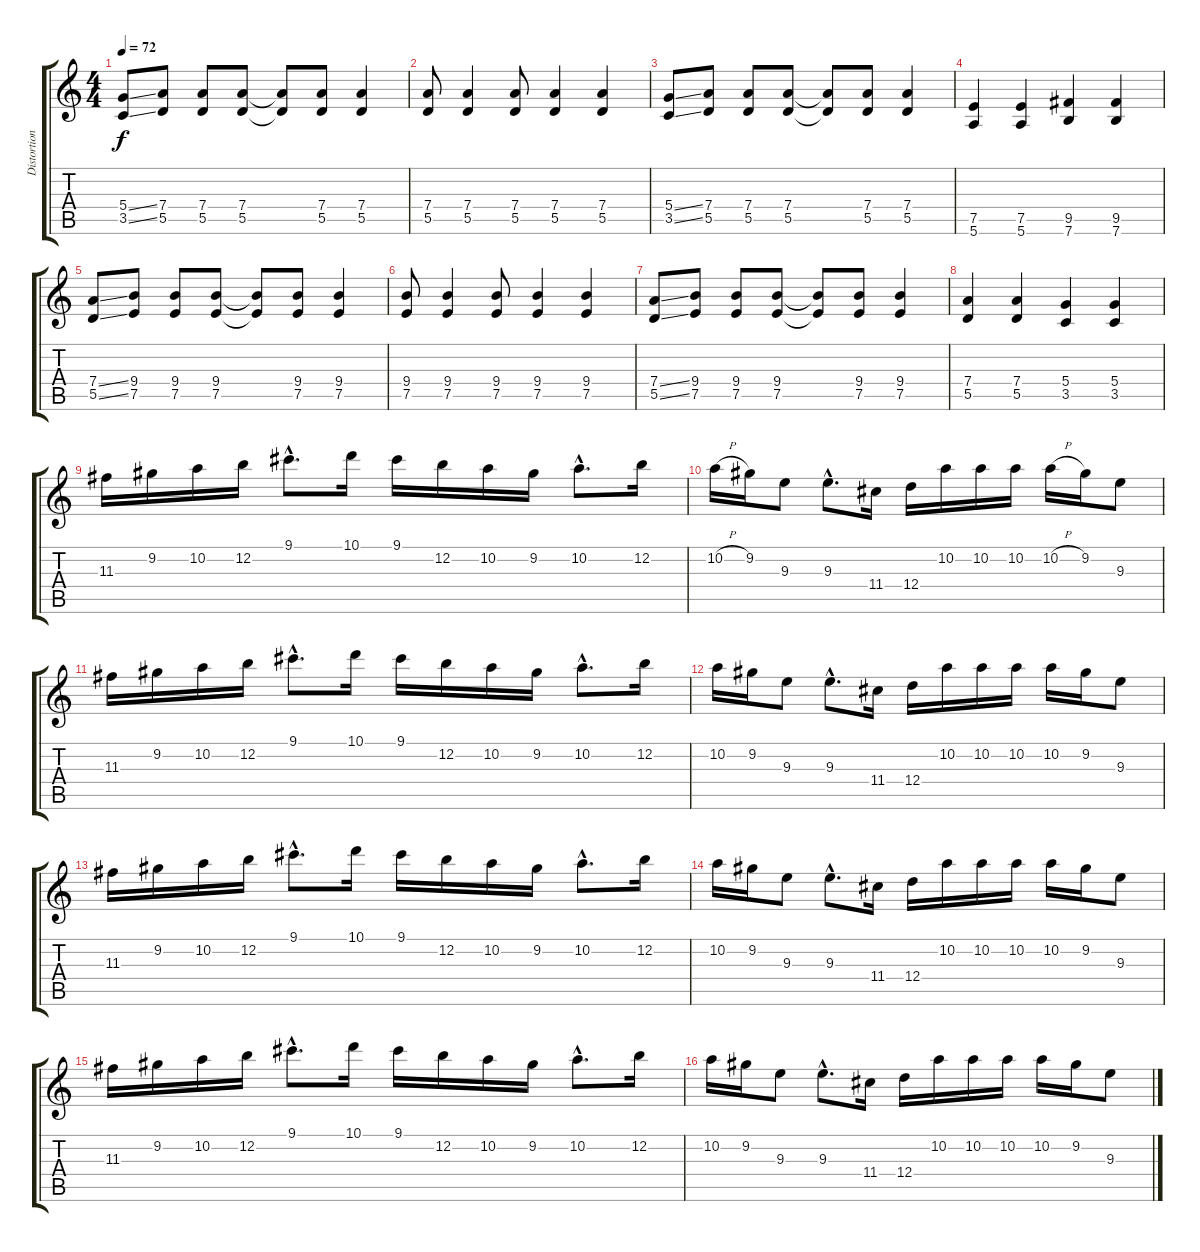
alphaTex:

\track ("Distortion Guitar 2" "Distortion") {instrument distortionguitar}
\staff {score tabs}
\tuning (E4 B3 G3 D3 A2 E2) {hide}
\ts (4 4)
\tempo 72
\clef g2
\ks c
(5.4{ss} 3.5{ss}).8{dy f} (7.4 5.5).8 (7.4 5.5).8 (7.4 5.5).8 (7.4{t} 5.5{t}).8 (7.4 5.5).8 (7.4 5.5).4 |
(7.4 5.5).8 (7.4 5.5).4 (7.4 5.5).8 (7.4 5.5).4 (7.4 5.5).4 |
(5.4{ss} 3.5{ss}).8 (7.4 5.5).8 (7.4 5.5).8 (7.4 5.5).8 (7.4{t} 5.5{t}).8 (7.4 5.5).8 (7.4 5.5).4 |
(7.5 5.6).4 (7.5 5.6).4 (9.5 7.6).4 (9.5 7.6).4 |
(7.4{ss} 5.5{ss}).8 (9.4 7.5).8 (9.4 7.5).8 (9.4 7.5).8 (9.4{t} 7.5{t}).8 (9.4 7.5).8 (9.4 7.5).4 |
(9.4 7.5).8 (9.4 7.5).4 (9.4 7.5).8 (9.4 7.5).4 (9.4 7.5).4 |
(7.4{ss} 5.5{ss}).8 (9.4 7.5).8 (9.4 7.5).8 (9.4 7.5).8 (9.4{t} 7.5{t}).8 (9.4 7.5).8 (9.4 7.5).4 |
(7.4 5.5).4 (7.4 5.5).4 (5.4 3.5).4 (5.4 3.5).4 |
11.3.16 9.2.16 10.2.16 12.2.16 9.1{hac}.8{d} 10.1.16 9.1.16 12.2.16 10.2.16 9.2.16 10.2{hac}.8{d} 12.2.16 |
10.2{h}.16 9.2.16 9.3.8 9.3{hac}.8{d} 11.4.16 12.4.16 10.2.16 10.2.16 10.2.16 10.2{h}.16 9.2.16 9.3.8 |
11.3.16 9.2.16 10.2.16 12.2.16 9.1{hac}.8{d} 10.1.16 9.1.16 12.2.16 10.2.16 9.2.16 10.2{hac}.8{d} 12.2.16 |
10.2.16 9.2.16 9.3.8 9.3{hac}.8{d} 11.4.16 12.4.16 10.2.16 10.2.16 10.2.16 10.2.16 9.2.16 9.3.8 |
11.3.16 9.2.16 10.2.16 12.2.16 9.1{hac}.8{d} 10.1.16 9.1.16 12.2.16 10.2.16 9.2.16 10.2{hac}.8{d} 12.2.16 |
10.2.16 9.2.16 9.3.8 9.3{hac}.8{d} 11.4.16 12.4.16 10.2.16 10.2.16 10.2.16 10.2.16 9.2.16 9.3.8 |
11.3.16 9.2.16 10.2.16 12.2.16 9.1{hac}.8{d} 10.1.16 9.1.16 12.2.16 10.2.16 9.2.16 10.2{hac}.8{d} 12.2.16 |
10.2.16 9.2.16 9.3.8 9.3{hac}.8{d} 11.4.16 12.4.16 10.2.16 10.2.16 10.2.16 10.2.16 9.2.16 9.3.8
